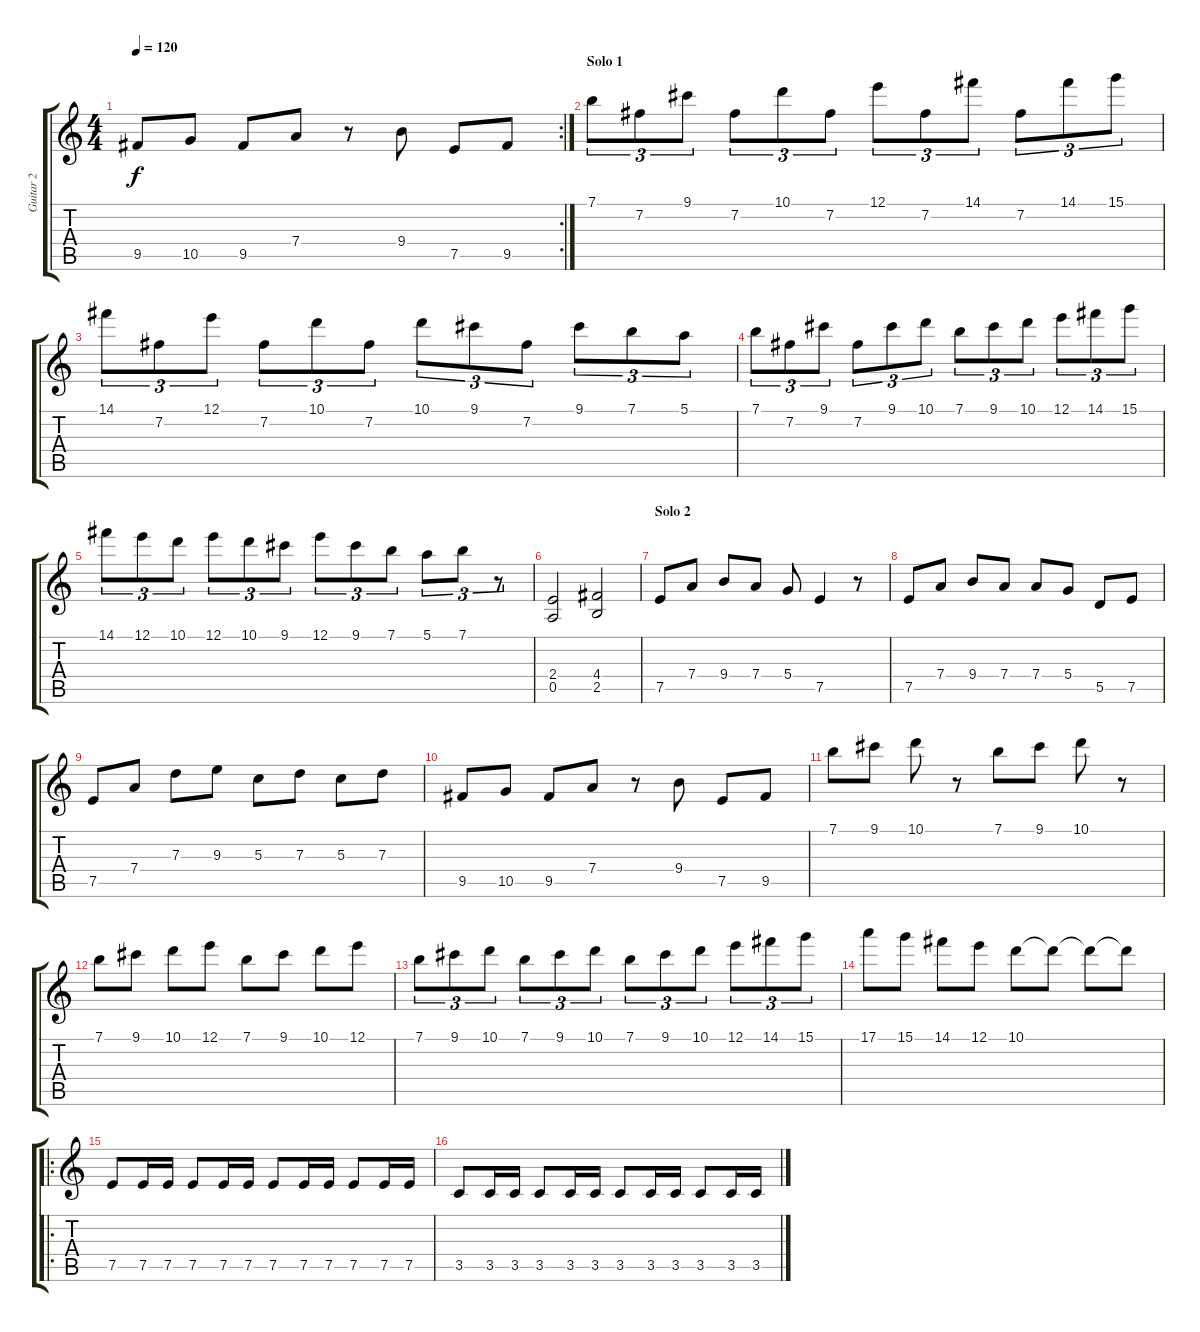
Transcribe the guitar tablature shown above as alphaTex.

\track ("Guitar 2" "Guitar 2") {instrument distortionguitar}
\staff {score tabs}
\tuning (E4 B3 G3 D3 A2 E2) {hide}
\rc 2
\ts (4 4)
\tempo 120
\clef g2
\ks c
9.5.8{dy f} 10.5.8 9.5.8 7.4.8 r.8 9.4.8 7.5.8 9.5.8 |
\section ("" "Solo 1")
7.1.8{tu (3 2)} 7.2.8{tu (3 2)} 9.1.8{tu (3 2)} 7.2.8{tu (3 2)} 10.1.8{tu (3 2)} 7.2.8{tu (3 2)} 12.1.8{tu (3 2)} 7.2.8{tu (3 2)} 14.1.8{tu (3 2)} 7.2.8{tu (3 2)} 14.1.8{tu (3 2)} 15.1.8{tu (3 2)} |
14.1.8{tu (3 2)} 7.2.8{tu (3 2)} 12.1.8{tu (3 2)} 7.2.8{tu (3 2)} 10.1.8{tu (3 2)} 7.2.8{tu (3 2)} 10.1.8{tu (3 2)} 9.1.8{tu (3 2)} 7.2.8{tu (3 2)} 9.1.8{tu (3 2)} 7.1.8{tu (3 2)} 5.1.8{tu (3 2)} |
7.1.8{tu (3 2)} 7.2.8{tu (3 2)} 9.1.8{tu (3 2)} 7.2.8{tu (3 2)} 9.1.8{tu (3 2)} 10.1.8{tu (3 2)} 7.1.8{tu (3 2)} 9.1.8{tu (3 2)} 10.1.8{tu (3 2)} 12.1.8{tu (3 2)} 14.1.8{tu (3 2)} 15.1.8{tu (3 2)} |
14.1.8{tu (3 2)} 12.1.8{tu (3 2)} 10.1.8{tu (3 2)} 12.1.8{tu (3 2)} 10.1.8{tu (3 2)} 9.1.8{tu (3 2)} 12.1.8{tu (3 2)} 9.1.8{tu (3 2)} 7.1.8{tu (3 2)} 5.1.8{tu (3 2)} 7.1.8{tu (3 2)} r.8{tu (3 2)} |
(2.4 0.5).2 (4.4 2.5).2 |
\section ("" "Solo 2")
7.5.8{volume 11} 7.4.8 9.4.8 7.4.8 5.4.8 7.5.4 r.8 |
7.5.8 7.4.8 9.4.8 7.4.8 7.4.8 5.4.8 5.5.8 7.5.8 |
7.5.8 7.4.8 7.3.8 9.3.8 5.3.8 7.3.8 5.3.8 7.3.8 |
9.5.8 10.5.8 9.5.8 7.4.8 r.8 9.4.8 7.5.8 9.5.8 |
7.1.8{volume 12} 9.1.8 10.1.8 r.8 7.1.8 9.1.8 10.1.8 r.8 |
7.1.8 9.1.8 10.1.8 12.1.8 7.1.8 9.1.8 10.1.8 12.1.8 |
7.1.8{tu (3 2)} 9.1.8{tu (3 2)} 10.1.8{tu (3 2)} 7.1.8{tu (3 2)} 9.1.8{tu (3 2)} 10.1.8{tu (3 2)} 7.1.8{tu (3 2)} 9.1.8{tu (3 2)} 10.1.8{tu (3 2)} 12.1.8{tu (3 2)} 14.1.8{tu (3 2)} 15.1.8{tu (3 2)} |
17.1.8 15.1.8 14.1.8 12.1.8 10.1.8 10.1{t}.8 10.1{t}.8 10.1{t}.8 |
\ro
7.5.8{volume 14} 7.5.16 7.5.16 7.5.8 7.5.16 7.5.16 7.5.8 7.5.16 7.5.16 7.5.8 7.5.16 7.5.16 |
3.5.8 3.5.16 3.5.16 3.5.8 3.5.16 3.5.16 3.5.8 3.5.16 3.5.16 3.5.8 3.5.16 3.5.16
